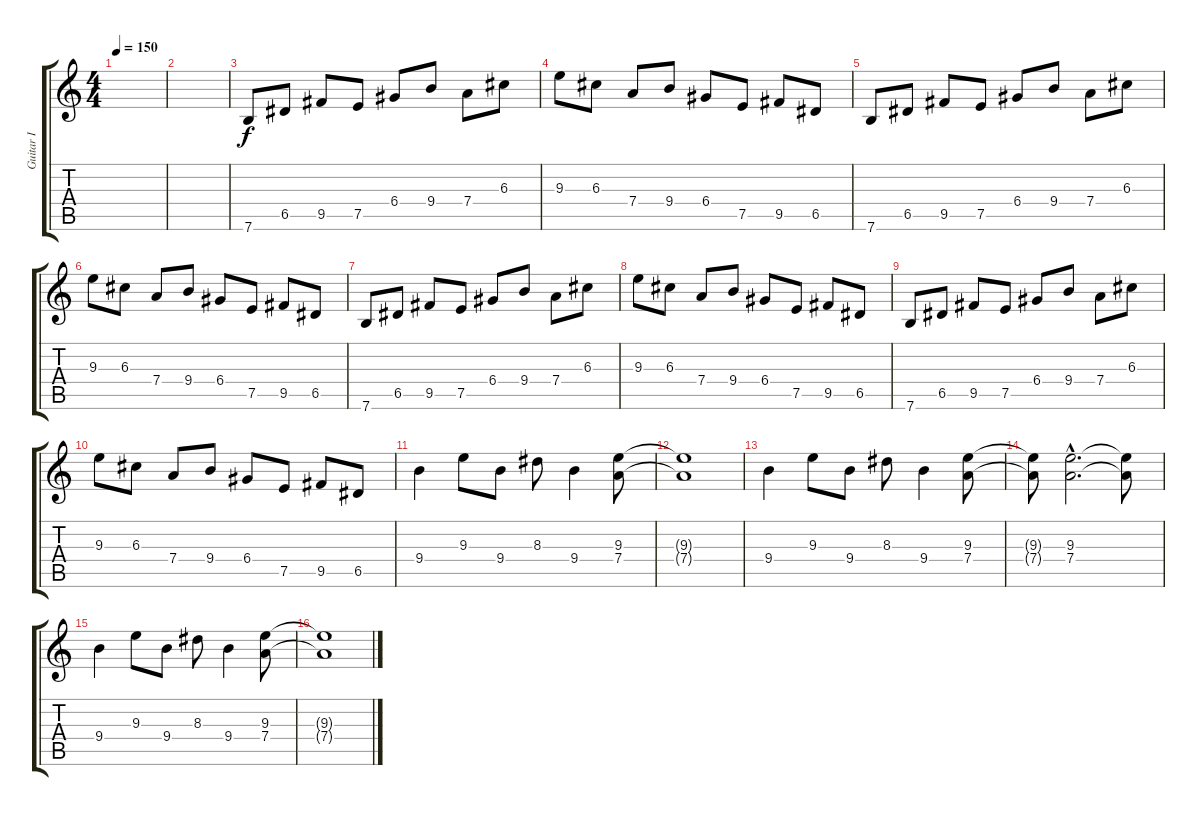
\track ("Guitar I" "Guitar I") {instrument distortionguitar}
\staff {score tabs}
\tuning (E4 B3 G3 D3 A2 E2) {hide}
\ts (4 4)
\tempo 150
\clef g2
\ks c
|
|
7.6.8 6.5.8 9.5.8 7.5.8 6.4.8 9.4.8 7.4.8 6.3.8 |
9.3.8 6.3.8 7.4.8 9.4.8 6.4.8 7.5.8 9.5.8 6.5.8 |
7.6.8 6.5.8 9.5.8 7.5.8 6.4.8 9.4.8 7.4.8 6.3.8 |
9.3.8 6.3.8 7.4.8 9.4.8 6.4.8 7.5.8 9.5.8 6.5.8 |
7.6.8 6.5.8 9.5.8 7.5.8 6.4.8 9.4.8 7.4.8 6.3.8 |
9.3.8 6.3.8 7.4.8 9.4.8 6.4.8 7.5.8 9.5.8 6.5.8 |
7.6.8 6.5.8 9.5.8 7.5.8 6.4.8 9.4.8 7.4.8 6.3.8 |
9.3.8 6.3.8 7.4.8 9.4.8 6.4.8 7.5.8 9.5.8 6.5.8 |
9.4.4 9.3.8 9.4.8 8.3.8 9.4.4 (9.3 7.4).8 |
(9.3{t} 7.4{t}).1 |
9.4.4 9.3.8 9.4.8 8.3.8 9.4.4 (9.3 7.4).8 |
(9.3{t} 7.4{t}).8 (9.3{hac} 7.4{hac}).2{d} (9.3{t} 7.4{t}).8 |
9.4.4 9.3.8 9.4.8 8.3.8 9.4.4 (9.3 7.4).8 |
(9.3{t} 7.4{t}).1
